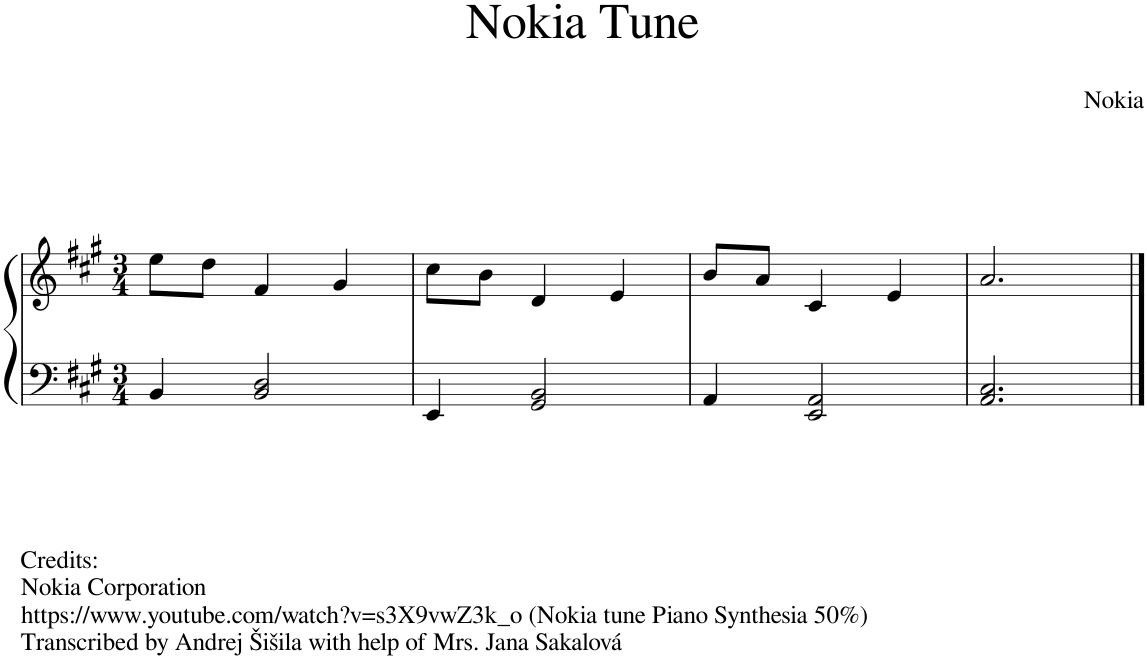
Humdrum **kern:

**kern	**kern
*part1	*part1
*staff2	*staff1
*I"Akordeón	*
*clefF4	*clefG2
*k[f#c#g#]	*k[f#c#g#]
*M3/4	*M3/4
=1	=1
!LO:TX:b:t=Credits&colon;	!
!LO:TX:b:t=Nokia Corporation	!
!LO:TX:b:t=https&colon;//www.youtube.com/watch?v=s3X9vwZ3k_o (Nokia tune Piano Synthesia 50%)	!
!LO:TX:b:t=Transcribed by Andrej Šišila with help of Mrs. Jana Sakalová	!
4BB/	8ee\L
.	8dd\J
2BB/ 2D/	4f#/
.	4g#/
=2	=2
4EE/	8cc#\L
.	8b\J
2GG#/ 2BB/	4d/
.	4e/
=3	=3
4AA/	8b/L
.	8a/J
2EE/ 2AA/	4c#/
.	4e/
=4	=4
2.AA/ 2.C#/	2.a/
==	==
*-	*-
